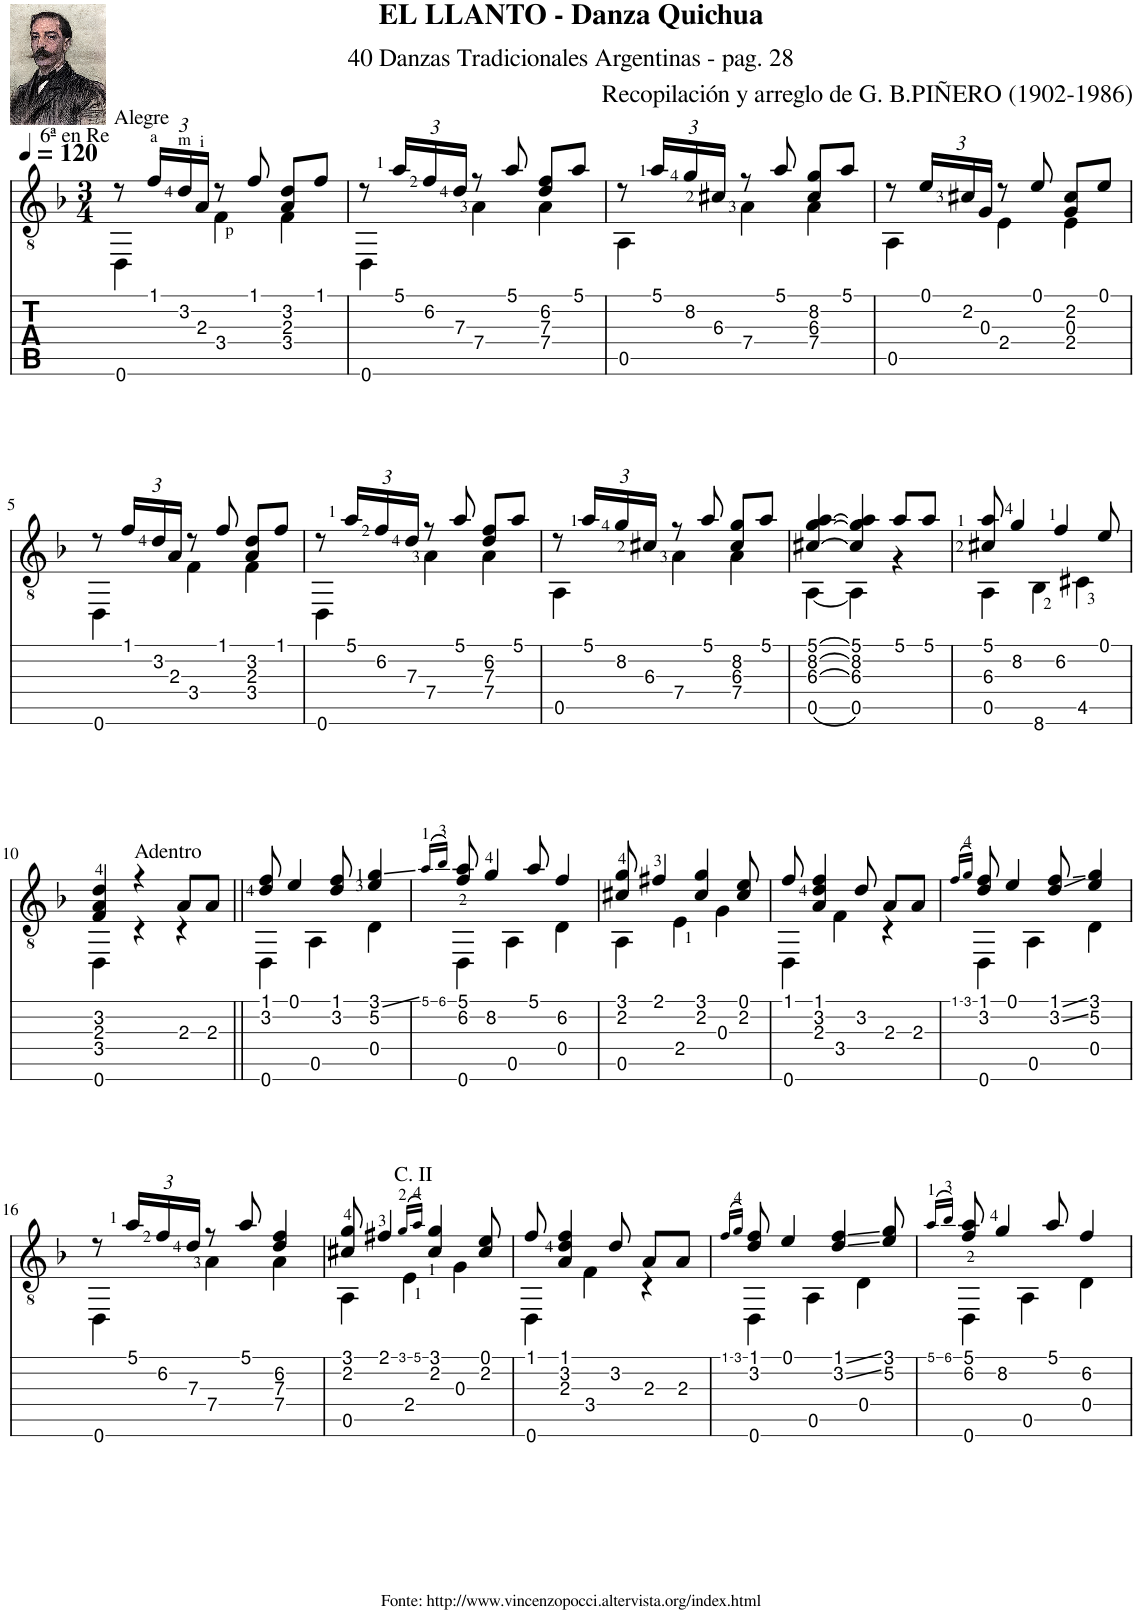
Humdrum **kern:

**kern	**kern
*part1	*part1
*staff2	*staff1
*I"Guitar	*
*I'Guit.	*
*stria6	*
*	*clefGv2
*k[b-]	*k[b-]
*M3/4	*M3/4
*MM120	*MM120
=1	=1
*^	*^
!	!	!LO:TX:a:t=6ª en Re	!
!	!	!LO:TX:a:t=Alegre	!
8r	4DD	8r	4DD\
*Xbrackettup	*	*Xbrackettup	*
24fLL	.	24f/LL	.
24d	.	24d/	.
24AJJ	.	24A/JJ	.
8r	4F	8r	4F\
8f	.	8f/	.
8A\ 8d\L	4F	8A/ 8d/L	4F\
8fJ	.	8f/J	.
=2	=2	=2	=2
8r	4DD	8r	4DD\
24aLL	.	24a/LL	.
24f	.	24f/	.
24dJJ	.	24d/JJ	.
8r	4A	8r	4A\
8a	.	8a/	.
8d\ 8f\L	4A	8d/ 8f/L	4A\
8aJ	.	8a/J	.
=3	=3	=3	=3
8r	4AA	8r	4AA\
24aLL	.	24a/LL	.
24g	.	24g/	.
24c#JJ	.	24c#X/JJ	.
8r	4A	8r	4A\
8a	.	8a/	.
8c#\ 8g\L	4A	8c#/ 8g/L	4A\
8aJ	.	8a/J	.
=4	=4	=4	=4
8r	4AA	8r	4AA\
24eLL	.	24e/LL	.
24c#	.	24c#X/	.
24GJJ	.	24G/JJ	.
8r	4E	8r	4E\
8e	.	8e/	.
8G\ 8c#\L	4E	8G/ 8c#/L	4E\
8eJ	.	8e/J	.
!!LO:LB:g=z	!!
=5	=5	=5	=5
8r	4DD	8r	4DD\
24fLL	.	24f/LL	.
24d	.	24d/	.
24AJJ	.	24A/JJ	.
8r	4F	8r	4F\
8f	.	8f/	.
8A\ 8d\L	4F	8A/ 8d/L	4F\
8fJ	.	8f/J	.
=6	=6	=6	=6
8r	4DD	8r	4DD\
24aLL	.	24a/LL	.
24f	.	24f/	.
24dJJ	.	24d/JJ	.
8r	4A	8r	4A\
8a	.	8a/	.
8d\ 8f\L	4A	8d/ 8f/L	4A\
8aJ	.	8a/J	.
=7	=7	=7	=7
8r	4AA	8r	4AA\
24aLL	.	24a/LL	.
24g	.	24g/	.
24c#XJJ	.	24c#X/JJ	.
8r	4A	8r	4A\
8a	.	8a/	.
8c#\ 8g\L	4A	8c#/ 8g/L	4A\
8aJ	.	8a/J	.
=8	=8	=8	=8
[4c# [4g [4a	[4AA	[4c#X/ [4g/ [4a/	[4AA\
4c#] 4g] 4a]	4AA]	4c#/] 4g/] 4a/]	4AA\]
8aL	4r	8a/L	4r
8aJ	.	8a/J	.
=9	=9	=9	=9
8c# 8a	4AA	8c#X/ 8a/	4AA\
4g	.	4g/	.
.	4BB-	.	4BB-\
4f	.	4f/	.
.	4C#	.	4C#X\
8e	.	8e/	.
!!LO:LB:g=z	!!
=10	=10	=10	=10
4F 4A 4d	4DD	4F/ 4A/ 4d/	4DD\
!	!	!LO:TX:a:t=Adentro	!
4r	4r	4r	4r
8AL	4r	8A/L	4r
8AJ	.	8A/J	.
=11||	=11||	=11||	=11||
8d 8f	4DD	8d/ 8f/	4DD\
4e	.	4e/	.
.	4AA	.	4AA\
8d 8f	.	8d/ 8f/	.
4e 4g	4D	4e/ 4g/	4D\
=12	=12	=12	=12
qa	.	(16qa/LL	.
qb-	.	16qb-/JJ)	.
8f 8a	4DD	8f/ 8a/	4DD\
4g	.	4g/	.
.	4AA	.	4AA\
8a	.	8a/	.
4f	4D	4f/	4D\
=13	=13	=13	=13
8c# 8g	4AA	8c#X/ 8g/	4AA\
4f#	.	4f#X/	.
.	4E	.	4E\
4c# 4g	.	4c#/ 4g/	.
.	4G	.	4G\
8c# 8e	.	8c#/ 8e/	.
=14	=14	=14	=14
8f	4DD	8f/	4DD\
4A 4d 4f	.	4A/ 4d/ 4f/	.
.	4F	.	4F\
8d	.	8d/	.
8AL	4r	8A/L	4r
8AJ	.	8A/J	.
=15	=15	=15	=15
qf	.	(16qf/LL	.
qg	.	16qg/JJ)	.
8d 8f	4DD	8d/ 8f/	4DD\
4e	.	4e/	.
.	4AA	.	4AA\
8d 8f	.	8d/ 8f/	.
4e 4g	4D	4e/ 4g/	4D\
!!LO:LB:g=z	!!
=16	=16	=16	=16
8r	4DD	8r	4DD\
24aLL	.	24a/LL	.
24f	.	24f/	.
24dJJ	.	24d/JJ	.
8r	4A	8r	4A\
8a	.	8a/	.
4d 4f	4A	4d/ 4f/	4A\
=17	=17	=17	=17
8c# 8g	4AA	8c#X/ 8g/	4AA\
4f#	.	4f#X/	.
!	!	!	!LO:TX:a:t=C. II
.	4E	.	4E\
qg	.	(16qg/LL	.
qa	.	16qa/JJ)	.
4c# 4g	.	4c#/ 4g/	.
.	4G	.	4G\
8c# 8e	.	8c#/ 8e/	.
=18	=18	=18	=18
8f	4DD	8f/	4DD\
4A 4d 4f	.	4A/ 4d/ 4f/	.
.	4F	.	4F\
8d	.	8d/	.
8AL	4r	8A/L	4r
8AJ	.	8A/J	.
=19	=19	=19	=19
qf	.	(16qf/LL	.
qg	.	16qg/JJ)	.
8d 8f	4DD	8d/ 8f/	4DD\
4e	.	4e/	.
.	4AA	.	4AA\
4d 4f	.	4d/ 4f/	.
.	4D	.	4D\
8e 8g	.	8e/ 8g/	.
=20	=20	=20	=20
qa	.	(16qa/LL	.
qb-	.	16qb-/JJ)	.
8f 8a	4DD	8f/ 8a/	4DD\
4g	.	4g/	.
.	4AA	.	4AA\
8a	.	8a/	.
4f	4D	4f/	4D\
*v	*v	*	*
*	*v	*v
=	=
*-	*-
